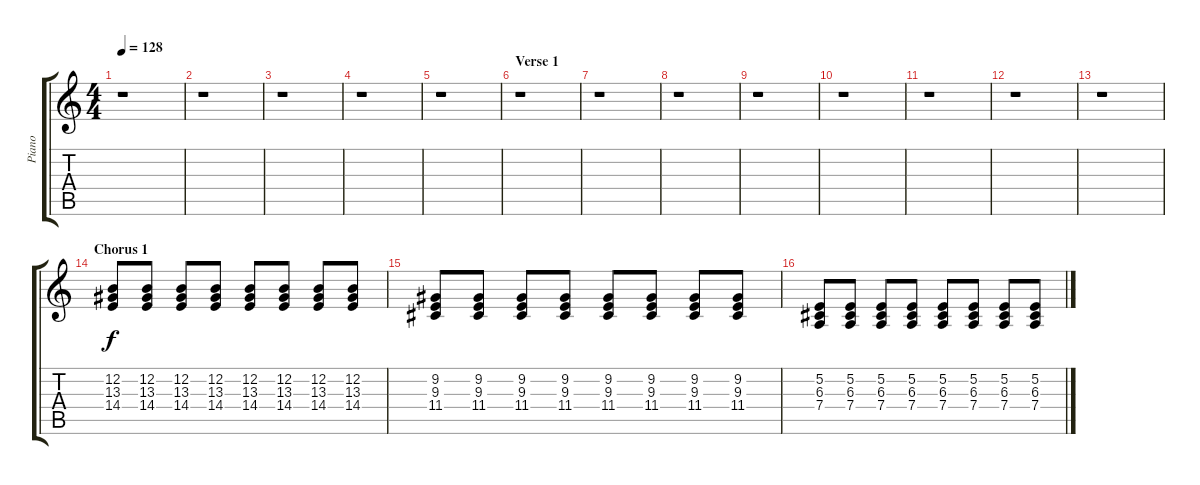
\track ("Piano" "Piano") {instrument brightacousticpiano}
\staff {score tabs}
\tuning (E4 B3 G3 D3 A2 E2) {hide}
\ts (4 4)
\tempo 128
\clef g2
\ks c
r.1{dy f instrument brightacousticpiano} |
r.1 |
r.1 |
r.1 |
r.1 |
\section ("" "Verse 1")
r.1 |
r.1 |
r.1 |
r.1 |
r.1 |
r.1 |
r.1 |
r.1 |
\section ("" "Chorus 1")
(12.2 13.3 14.4).8 (12.2 13.3 14.4).8 (12.2 13.3 14.4).8 (12.2 13.3 14.4).8 (12.2 13.3 14.4).8 (12.2 13.3 14.4).8 (12.2 13.3 14.4).8 (12.2 13.3 14.4).8 |
(9.2 9.3 11.4).8 (9.2 9.3 11.4).8 (9.2 9.3 11.4).8 (9.2 9.3 11.4).8 (9.2 9.3 11.4).8 (9.2 9.3 11.4).8 (9.2 9.3 11.4).8 (9.2 9.3 11.4).8 |
(5.2 6.3 7.4).8 (5.2 6.3 7.4).8 (5.2 6.3 7.4).8 (5.2 6.3 7.4).8 (5.2 6.3 7.4).8 (5.2 6.3 7.4).8 (5.2 6.3 7.4).8 (5.2 6.3 7.4).8
